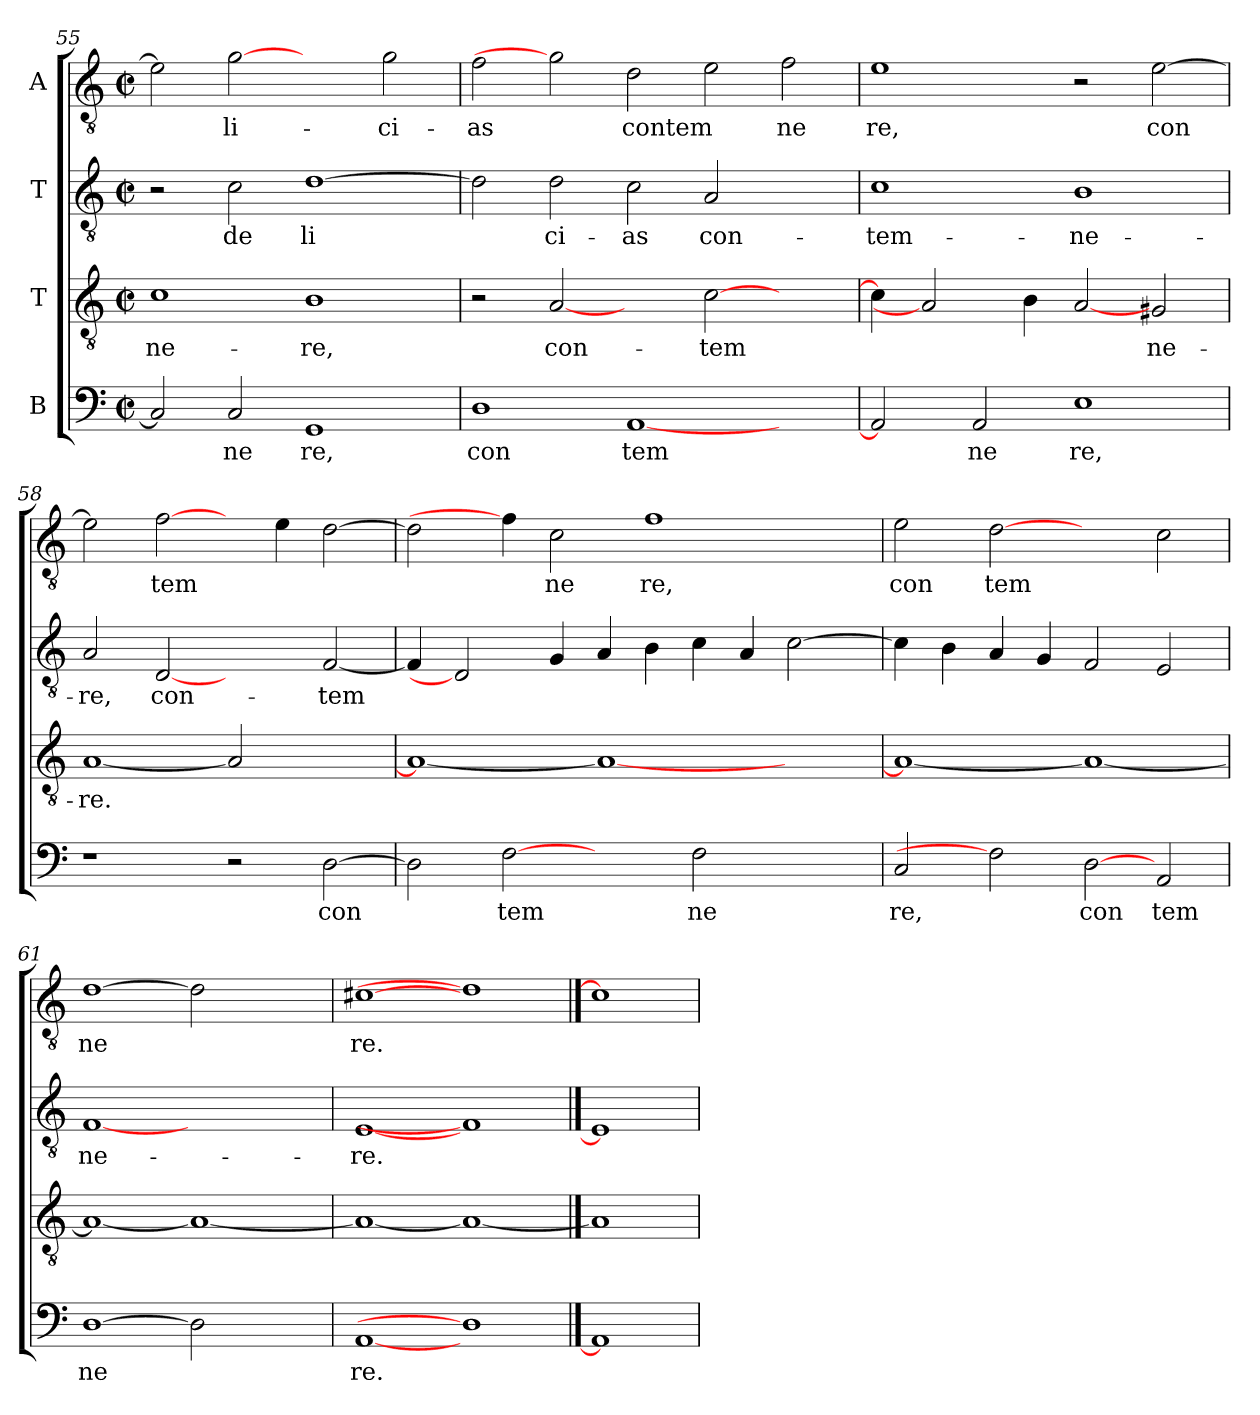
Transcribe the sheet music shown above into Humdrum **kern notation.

**kern	**text	**kern	**text	**kern	**text	**kern	**text
*part4	*part4	*part3	*part3	*part2	*part2	*part1	*part1
*staff4	*staff4	*staff3	*staff3	*staff2	*staff2	*staff1	*staff1
*I"B	*	*I"T	*	*I"T	*	*I"A	*
*clefF4	*	*clefGv2	*	*clefGv2	*	*clefGv2	*
*k[]	*	*k[]	*	*k[]	*	*k[]	*
*C:	*	*C:	*	*C:	*	*C:	*
*M2/2	*	*M2/2	*	*M2/2	*	*M2/2	*
*met(c|)	*	*met(c|)	*	*met(c|)	*	*met(c|)	*
=55	=55	=55	=55	=55	=55	=55	=55
!	!LO:LY:b:cj	!	!LO:LY:b:cj	!	!	!	!LO:LY:b:cj
2C/]	.	1c	-ne-	2r	.	2e\]	--
!	!LO:LY:b:cj	!	!	!	!LO:LY:b:cj	!	!LO:LY:b:cj
2C/	ne	.	.	2c\	de	[2g	-li-
!	!LO:LY:b:cj	!	!LO:LY:b:cj	!	!LO:LY:b:cj	!	!
1GG	re,	1B	-re,	[<1d	li	2ryy	.
!	!	!	!	!	!	!	!LO:LY:b:cj
.	.	.	.	.	.	2g\	-ci-
!!LO:PB:g=z
=56	=56	=56	=56	=56	=56	=56	=56
!	!LO:LY:b:cj	!	!	!	!LO:LY:b:cj	!	!LO:LY:b:cj
1D	con	2r	.	2d\]	.	2f\	-as
!	!	!	!LO:LY:b:cj	!	!LO:LY:b:cj	!	!
.	.	[2A	con-	2d\	ci-	2g]	.
!	!LO:LY:b:cj	!	!	!	!LO:LY:b:cj	!	!LO:LY:b:cj
[<1AA	tem	2ryy	.	2c\	-as	2d\	contem
!	!	!	!LO:LY:b:cj	!	!LO:LY:b:cj	!	!LO:LY:b:cj
.	.	[>2c\	-tem-	2A/	con-	2e\	.
!	!	!	!	!	!	!	!LO:LY:b:cj
2ryy	.	2ryy	.	2ryy	.	2f\	ne
=57	=57	=57	=57	=57	=57	=57	=57
!	!LO:LY:b:cj	!	!LO:LY:b:cj	!	!LO:LY:b:cj	!	!LO:LY:b:cj
2AA/]	.	4c\]	--	1c	-tem-	1e	re,
.	.	2A]	.	.	.	.	.
!	!LO:LY:b:cj	!	!	!	!	!	!
2AA/	ne	.	.	.	.	.	.
!	!	!	!LO:LY:b:cj	!	!	!	!
.	.	4B\	--	.	.	.	.
!	!LO:LY:b:cj	!	!LO:LY:b:cj	!	!LO:LY:b:cj	!	!
1E	re,	[2A	--	1B	-ne-	2r	.
!	!	!	!LO:LY:b:cj	!	!	!	!LO:LY:b:cj
.	.	2G#/	-ne-	.	.	[>2e\	con
=58	=58	=58	=58	=58	=58	=58	=58
!	!	!	!LO:LY:b:cj	!	!LO:LY:b:cj	!	!LO:LY:b:cj
1r	.	[<1A	-re.	2A/	-re,	2e\]	.
!	!	!	!	!	!LO:LY:b:cj	!	!LO:LY:b:cj
.	.	.	.	[2D	con-	[2f\	tem
2r	.	2A]	.	2ryy	.	4ryy	.
!	!	!	!	!	!	!	!LO:LY:b:cj
.	.	.	.	.	.	4e\	.
!	!LO:LY:b:cj	!	!	!	!LO:LY:b:cj	!	!LO:LY:b:cj
[>2D\	con	2ryy	.	[<2F/	-tem-	[>2d\	.
=59	=59	=59	=59	=59	=59	=59	=59
!	!LO:LY:b:cj	!	!LO:LY:b:cj	!	!LO:LY:b:cj	!	!LO:LY:b:cj
2D\]	.	1A_<	.	4F/]	--	2d\]	.
.	.	.	.	2D]	.	.	.
!	!LO:LY:b:cj	!	!	!	!	!	!
[2F	tem	.	.	.	.	4f\]	.
!	!	!	!	!	!LO:LY:b:cj	!	!LO:LY:b:cj
.	.	.	.	4G/	--	2c\	ne
!	!	!	!	!	!LO:LY:b:cj	!	!
2ryy	.	1A_	.	4A/	--	.	.
!	!	!	!	!	!LO:LY:b:cj	!	!LO:LY:b:cj
.	.	.	.	4B\	--	1f	re,
!	!LO:LY:b:cj	!	!	!	!LO:LY:b:cj	!	!
2F\	ne	.	.	4c\	--	.	.
!	!	!	!	!	!LO:LY:b:cj	!	!
.	.	.	.	4A/	--	.	.
!	!	!	!	!	!LO:LY:b:cj	!	!
2ryy	.	2ryy	.	[>2c\	--	.	.
.	.	.	.	.	.	4ryy	.
=60	=60	=60	=60	=60	=60	=60	=60
!	!LO:LY:b:cj	!	!LO:LY:b:cj	!	!LO:LY:b:cj	!	!LO:LY:b:cj
2C/	re,	1A_<	.	4c\]	--	2e\	con
!	!	!	!	!	!LO:LY:b:cj	!	!
.	.	.	.	4B\	--	.	.
!	!	!	!	!	!LO:LY:b:cj	!	!LO:LY:b:cj
2F]	.	.	.	4A/	--	[2d	tem
!	!	!	!	!	!LO:LY:b:cj	!	!
.	.	.	.	4G/	--	.	.
!	!LO:LY:b:cj	!	!	!	!LO:LY:b:cj	!	!
[2D	con	1A_	.	2F/	--	2ryy	.
!	!LO:LY:b:cj	!	!	!	!LO:LY:b:cj	!	!LO:LY:b:cj
2AA/	tem	.	.	2E/	--	2c\	.
=61	=61	=61	=61	=61	=61	=61	=61
!	!LO:LY:b:cj	!	!LO:LY:b:cj	!	!LO:LY:b:cj	!	!LO:LY:b:cj
[1D	ne	1A_<	.	[1F	-ne-	[1d	ne
2D]	.	1A_	.	1ryy	.	2d]	.
2ryy	.	.	.	.	.	2ryy	.
=62	=62	=62	=62	=62	=62	=62	=62
!	!LO:LY:b:cj	!	!LO:LY:b:cj	!	!LO:LY:b:cj	!	!LO:LY:b:cj
[1AA	re.	1A_	.	[1E	-re.	[1c#	re.
1D]	.	1A_	.	1F]	.	1d]	.
==63	==63	==63	==63	==63	==63	==63	==63
1AA]	.	1A]	.	1E]	.	1c#]	.
=	=	=	=	=	=	=	=
*-	*-	*-	*-	*-	*-	*-	*-
